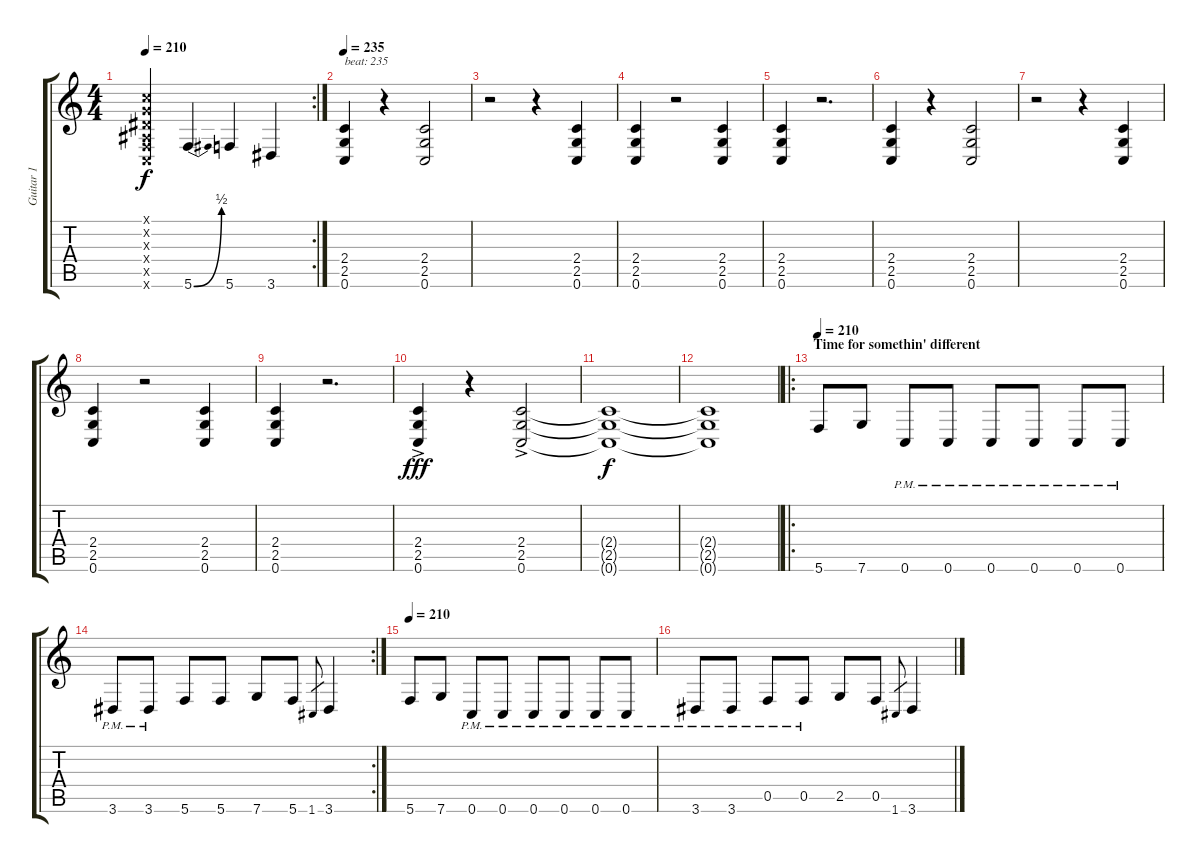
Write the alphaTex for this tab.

\track ("Guitar 1" "Guitar 1") {instrument distortionguitar}
\staff {score tabs}
\tuning (C4 G3 Eb3 Bb2 F2 C2) {hide}
\rc 2
\ts (4 4)
\tempo 210
\clef g2
\ks c
(0.1{x} 0.2{x} 0.3{x} 0.4{x} 0.5{x} 0.6{x}).4{dy f} 5.6{be (bend 0 0 60 2)}.4 5.6.4 3.6.4 |
\tempo 235
(2.4 2.5 0.6).4{txt "beat: 235"} r.4 (2.4 2.5 0.6).2 |
r.2 r.4 (2.4 2.5 0.6).4 |
(2.4 2.5 0.6).4 r.2 (2.4 2.5 0.6).4 |
(2.4 2.5 0.6).4 r.2{d} |
(2.4 2.5 0.6).4 r.4 (2.4 2.5 0.6).2 |
r.2 r.4 (2.4 2.5 0.6).4 |
(2.4 2.5 0.6).4 r.2 (2.4 2.5 0.6).4 |
(2.4 2.5 0.6).4 r.2{d} |
(2.4{ac} 2.5{ac} 0.6{ac}).4{dy fff} r.4 (2.4{ac} 2.5{ac} 0.6{ac}).2 |
(2.4{t} 2.5{t} 0.6{t}).1{dy f} |
(2.4{t} 2.5{t} 0.6{t}).1 |
\ro
\section ("" "Time for somethin' different")
\tempo 210
5.6.8 7.6.8 0.6{pm}.8 0.6{pm}.8 0.6{pm}.8 0.6{pm}.8 0.6{pm}.8 0.6{pm}.8 |
\rc 2
3.6{pm}.8 3.6{pm}.8 5.6.8 5.6.8 7.6.8 5.6.8 1.6.8{gr} 3.6.4 |
\tempo 210
5.6.8 7.6.8 0.6{pm}.8 0.6{pm}.8 0.6{pm}.8 0.6{pm}.8 0.6{pm}.8 0.6{pm}.8 |
3.6{pm}.8 3.6{pm}.8 0.5{pm}.8 0.5{pm}.8 2.5.8 0.5.8 1.6.8{gr} 3.6.4
